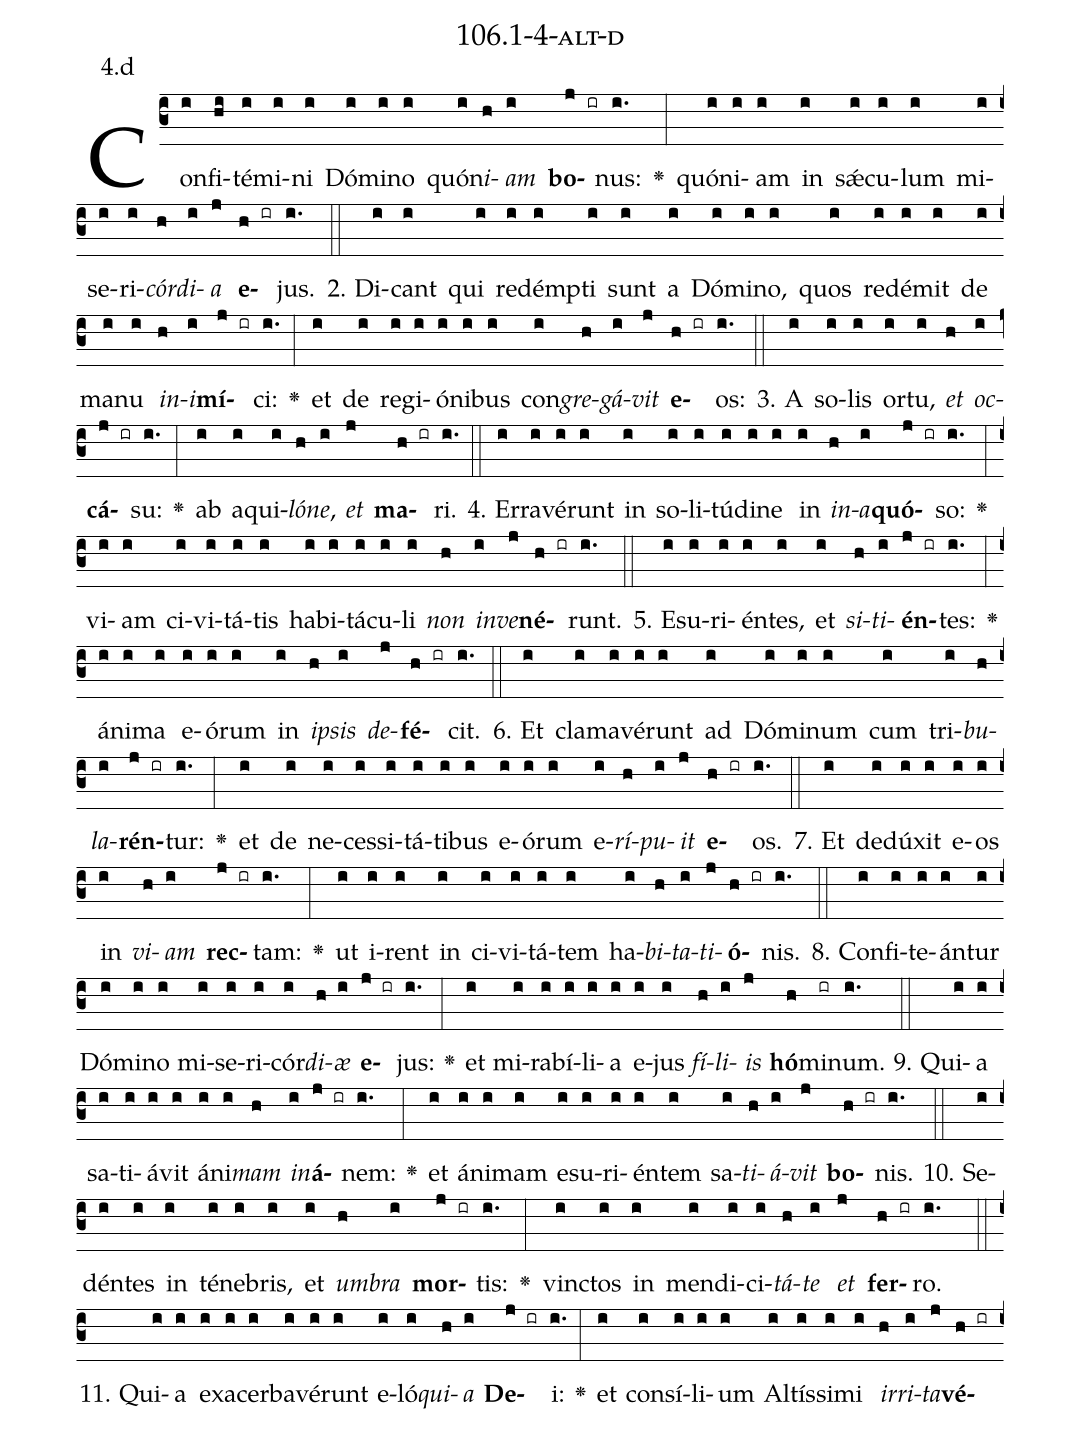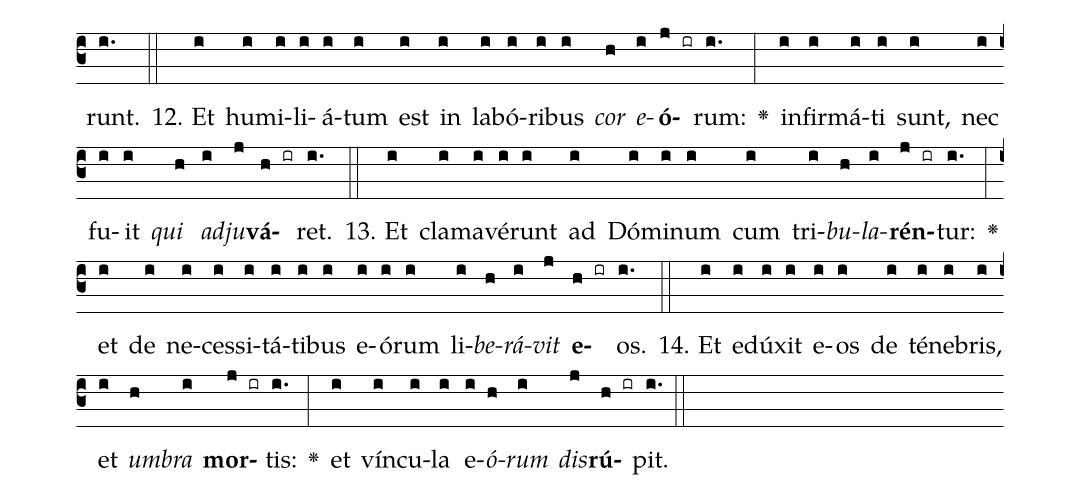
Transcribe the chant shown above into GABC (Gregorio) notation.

name: 106.1-4-alt-d;
annotation: 4.d;
%%
(c3)Con(i)fi(hi)té(i)mi(i)ni(i) Dó(i)mi(i)no(i) quón(i)<i>i</i>(h)<i>am</i>(i) <b>bo</b>(j ir)nus:(i.) <v>\greheightstar</v>(:) quón(i)i(i)am(i) in(i) sǽ(i)cu(i)lum(i) mi(i)se(i)ri(i)<i>cór</i>(h)<i>di</i>(i)<i>a</i>(j) <b>e</b>(h ir)jus.(i.) (::)
2. Di(i)cant(i) qui(i) red(i)émp(i)ti(i) sunt(i) a(i) Dó(i)mi(i)no,(i) quos(i) red(i)é(i)mit(i) de(i) ma(i)nu(i) <i>in</i>(h)<i>i</i>(i)<b>mí</b>(j ir)ci:(i.) <v>\greheightstar</v>(:) et(i) de(i) re(i)gi(i)ó(i)ni(i)bus(i) con(i)<i>gre</i>(h)<i>gá</i>(i)<i>vit</i>(j) <b>e</b>(h ir)os:(i.) (::)
3. A(i) so(i)lis(i) or(i)tu,(i) <i>et</i>(h) <i>oc</i>(i)<b>cá</b>(j ir)su:(i.) <v>\greheightstar</v>(:) ab(i) a(i)qui(i)<i>ló</i>(h)<i>ne</i>,(i) <i>et</i>(j) <b>ma</b>(h ir)ri.(i.) (::)
4. Er(i)ra(i)vé(i)runt(i) in(i) so(i)li(i)tú(i)di(i)ne(i) in(i) <i>in</i>(h)<i>a</i>(i)<b>quó</b>(j ir)so:(i.) <v>\greheightstar</v>(:) vi(i)am(i) ci(i)vi(i)tá(i)tis(i) ha(i)bi(i)tá(i)cu(i)li(i) <i>non</i>(h) <i>in</i>(i)<i>ve</i>(j)<b>né</b>(h ir)runt.(i.) (::)
5. E(i)su(i)ri(i)én(i)tes,(i) et(i) <i>si</i>(h)<i>ti</i>(i)<b>én</b>(j ir)tes:(i.) <v>\greheightstar</v>(:) á(i)ni(i)ma(i) e(i)ó(i)rum(i) in(i) <i>ip</i>(h)<i>sis</i>(i) <i>de</i>(j)<b>fé</b>(h ir)cit.(i.) (::)
6. Et(i) cla(i)ma(i)vé(i)runt(i) ad(i) Dó(i)mi(i)num(i) cum(i) tri(i)<i>bu</i>(h)<i>la</i>(i)<b>rén</b>(j ir)tur:(i.) <v>\greheightstar</v>(:) et(i) de(i) ne(i)ces(i)si(i)tá(i)ti(i)bus(i) e(i)ó(i)rum(i) e(i)<i>rí</i>(h)<i>pu</i>(i)<i>it</i>(j) <b>e</b>(h ir)os.(i.) (::)
7. Et(i) de(i)dú(i)xit(i) e(i)os(i) in(i) <i>vi</i>(h)<i>am</i>(i) <b>rec</b>(j ir)tam:(i.) <v>\greheightstar</v>(:) ut(i) i(i)rent(i) in(i) ci(i)vi(i)tá(i)tem(i) ha(i)<i>bi</i>(h)<i>ta</i>(i)<i>ti</i>(j)<b>ó</b>(h ir)nis.(i.) (::)
8. Con(i)fi(i)te(i)án(i)tur(i) Dó(i)mi(i)no(i) mi(i)se(i)ri(i)cór(i)<i>di</i>(h)<i>æ</i>(i) <b>e</b>(j ir)jus:(i.) <v>\greheightstar</v>(:) et(i) mi(i)ra(i)bí(i)li(i)a(i) e(i)jus(i) <i>fí</i>(h)<i>li</i>(i)<i>is</i>(j) <b>hó</b>(h)mi(ir)num.(i.) (::)
9. Qui(i)a(i) sa(i)ti(i)á(i)vit(i) á(i)ni(i)<i>mam</i>(h) <i>in</i>(i)<b>á</b>(j ir)nem:(i.) <v>\greheightstar</v>(:) et(i) á(i)ni(i)mam(i) e(i)su(i)ri(i)én(i)tem(i) sa(i)<i>ti</i>(h)<i>á</i>(i)<i>vit</i>(j) <b>bo</b>(h ir)nis.(i.) (::)
10. Se(i)dén(i)tes(i) in(i) té(i)ne(i)bris,(i) et(i) <i>um</i>(h)<i>bra</i>(i) <b>mor</b>(j ir)tis:(i.) <v>\greheightstar</v>(:) vinc(i)tos(i) in(i) men(i)di(i)ci(i)<i>tá</i>(h)<i>te</i>(i) <i>et</i>(j) <b>fer</b>(h ir)ro.(i.) (::)
11. Qui(i)a(i) ex(i)a(i)cer(i)ba(i)vé(i)runt(i) e(i)ló(i)<i>qui</i>(h)<i>a</i>(i) <b>De</b>(j ir)i:(i.) <v>\greheightstar</v>(:) et(i) con(i)sí(i)li(i)um(i) Al(i)tís(i)si(i)mi(i) <i>ir</i>(h)<i>ri</i>(i)<i>ta</i>(j)<b>vé</b>(h ir)runt.(i.) (::)
12. Et(i) hu(i)mi(i)li(i)á(i)tum(i) est(i) in(i) la(i)bó(i)ri(i)bus(i) <i>cor</i>(h) <i>e</i>(i)<b>ó</b>(j ir)rum:(i.) <v>\greheightstar</v>(:) in(i)fir(i)má(i)ti(i) sunt,(i) nec(i) fu(i)it(i) <i>qui</i>(h) <i>ad</i>(i)<i>ju</i>(j)<b>vá</b>(h ir)ret.(i.) (::)
13. Et(i) cla(i)ma(i)vé(i)runt(i) ad(i) Dó(i)mi(i)num(i) cum(i) tri(i)<i>bu</i>(h)<i>la</i>(i)<b>rén</b>(j ir)tur:(i.) <v>\greheightstar</v>(:) et(i) de(i) ne(i)ces(i)si(i)tá(i)ti(i)bus(i) e(i)ó(i)rum(i) li(i)<i>be</i>(h)<i>rá</i>(i)<i>vit</i>(j) <b>e</b>(h ir)os.(i.) (::)
14. Et(i) e(i)dú(i)xit(i) e(i)os(i) de(i) té(i)ne(i)bris,(i) et(i) <i>um</i>(h)<i>bra</i>(i) <b>mor</b>(j ir)tis:(i.) <v>\greheightstar</v>(:) et(i) vín(i)cu(i)la(i) e(i)<i>ó</i>(h)<i>rum</i>(i) <i>dis</i>(j)<b>rú</b>(h ir)pit.(i.) (::)
